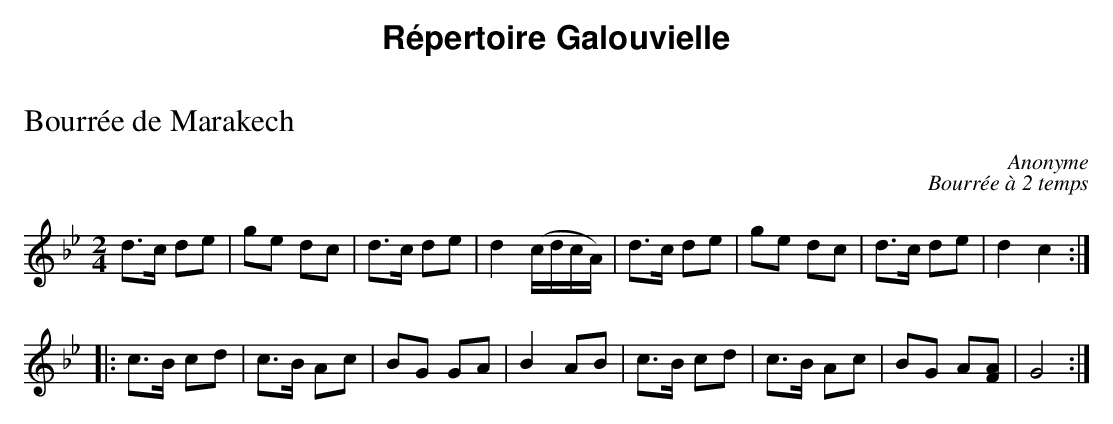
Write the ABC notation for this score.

X:1
T:Bourrée de Marakech
C:Anonyme
M:2/4
L:1/16
K:Bb
d3c d2e2|g2e2 d2c2|d3c d2e2|d4(cdcA)|d3c d2e2|g2e2 d2c2|d3c d2e2|d4c4:|
|:c3B c2d2|c3B A2c2|B2G2 G2A2|B4A2B2|c3B c2d2|c3B A2c2|B2G2 A2[F2A2] |G8:|
